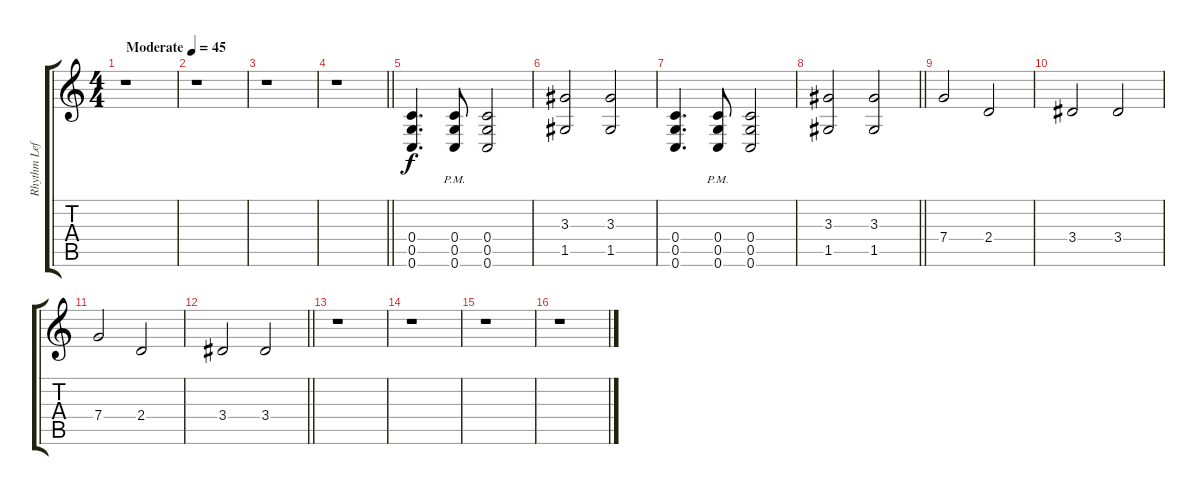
\track ("Rhythm Left" "Rhythm Lef") {instrument distortionguitar}
\staff {score tabs}
\tuning (D4 A3 F3 C3 G2 C2) {hide}
\ts (4 4)
\tempo (45 "Moderate")
\clef g2
\ks c
r.1{dy f instrument distortionguitar} |
r.1 |
r.1 |
\barLineRight lightlight
r.1 |
(0.4 0.5 0.6).4{d} (0.4{pm} 0.5{pm} 0.6{pm}).8 (0.4 0.5 0.6).2 |
(3.3 1.5).2 (3.3 1.5).2 |
(0.4 0.5 0.6).4{d} (0.4{pm} 0.5{pm} 0.6{pm}).8 (0.4 0.5 0.6).2 |
\barLineRight lightlight
(3.3 1.5).2 (3.3 1.5).2 |
7.4.2 2.4.2 |
3.4.2 3.4.2 |
7.4.2 2.4.2 |
\barLineRight lightlight
3.4.2 3.4.2 |
r.1 |
r.1 |
r.1 |
r.1
